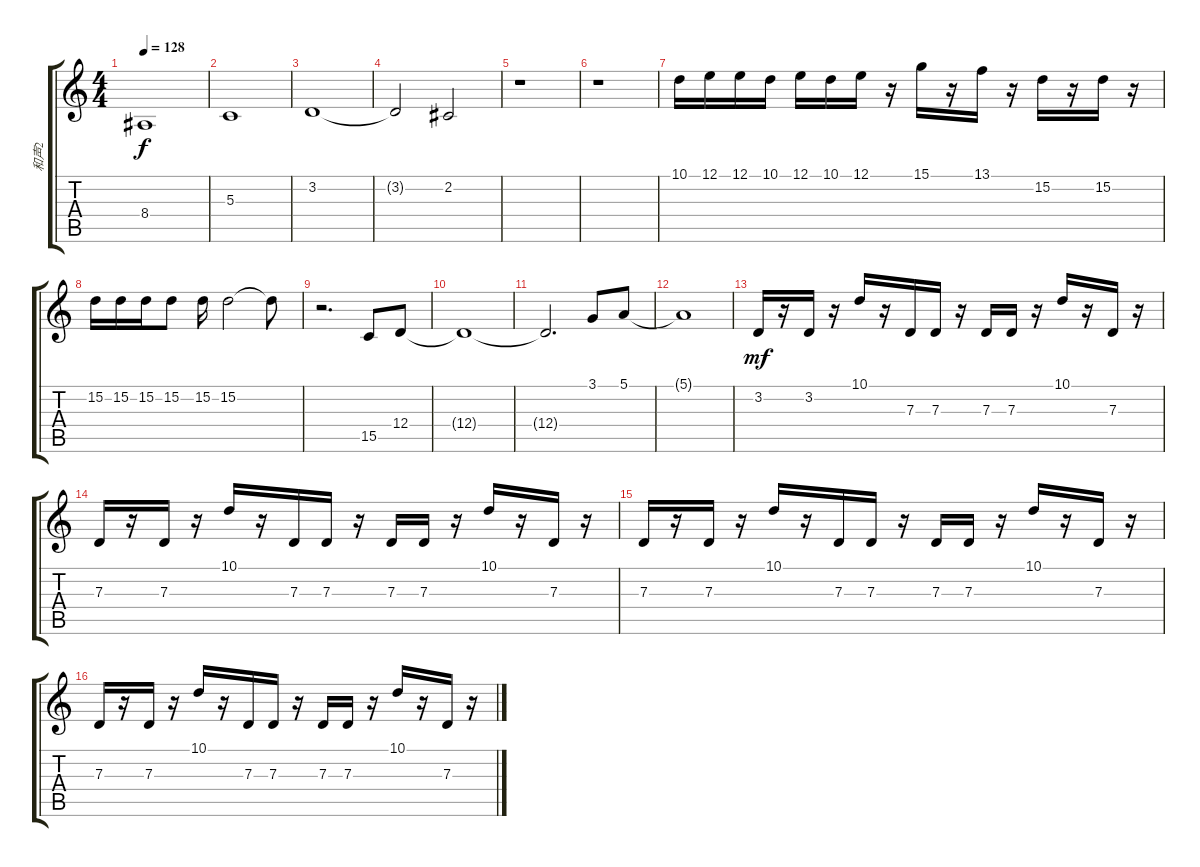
\track ("和声2" "和声2") {instrument brasssection}
\staff {score tabs}
\tuning (E4 B3 G3 D3 A2 E2) {hide}
\ts (4 4)
\tempo 128
\clef g2
\ks c
8.4.1{dy f instrument brasssection} |
5.3.1 |
3.2.1 |
3.2{t}.2 2.2.2 |
r.1 |
r.1 |
10.1.16{instrument brasssection} 12.1.16 12.1.16 10.1.16 12.1.16 10.1.16 12.1.16 r.16 15.1.16 r.16 13.1.16 r.16 15.2.16 r.16 15.2.16 r.16 |
15.2.16 15.2.16 15.2.16 15.2.8 15.2.16 15.2.2 15.2{t}.8 |
r.2{d} 15.5.8{instrument brasssection} 12.4.8 |
12.4{t}.1 |
12.4{t}.2{d} 3.1.8 5.1.8 |
5.1{t}.1 |
3.2.16{dy mf instrument xylophone} r.16 3.2.16 r.16 10.1.16 r.16 7.3.16 7.3.16 r.16 7.3.16 7.3.16 r.16 10.1.16 r.16 7.3.16 r.16 |
7.3.16 r.16 7.3.16 r.16 10.1.16 r.16 7.3.16 7.3.16 r.16 7.3.16 7.3.16 r.16 10.1.16 r.16 7.3.16 r.16 |
7.3.16 r.16 7.3.16 r.16 10.1.16 r.16 7.3.16 7.3.16 r.16 7.3.16 7.3.16 r.16 10.1.16 r.16 7.3.16 r.16 |
7.3.16 r.16 7.3.16 r.16 10.1.16 r.16 7.3.16 7.3.16 r.16 7.3.16 7.3.16 r.16 10.1.16 r.16 7.3.16 r.16
